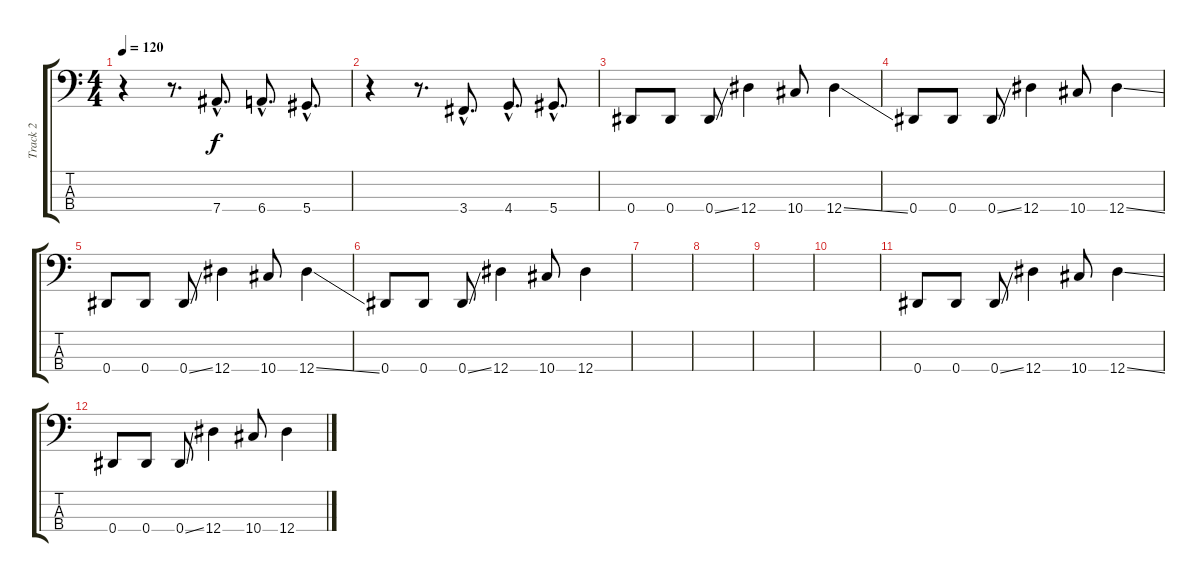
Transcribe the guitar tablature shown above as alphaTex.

\track ("Track 2" "Track 2") {instrument electricbasspick}
\staff {score tabs}
\tuning (Gb2 Db2 Ab1 Eb1) {hide}
\ts (4 4)
\tempo 120
\clef f4
\ks c
r.4{dy f} r.8{d} 7.4{hac}.8{d} 6.4{hac}.8{d} 5.4{hac}.8{d} |
r.4 r.8{d} 3.4{hac}.8{d} 4.4{hac}.8{d} 5.4{hac}.8{d} |
0.4.8 0.4.8 0.4{ss}.8 12.4.4 10.4.8 12.4{ss}.4 |
0.4.8 0.4.8 0.4{ss}.8 12.4.4 10.4.8 12.4{ss}.4 |
0.4.8 0.4.8 0.4{ss}.8 12.4.4 10.4.8 12.4{ss}.4 |
0.4.8 0.4.8 0.4{ss}.8 12.4.4 10.4.8 12.4.4 |
|
|
|
|
0.4.8 0.4.8 0.4{ss}.8 12.4.4 10.4.8 12.4{ss}.4 |
0.4.8 0.4.8 0.4{ss}.8 12.4.4 10.4.8 12.4.4
